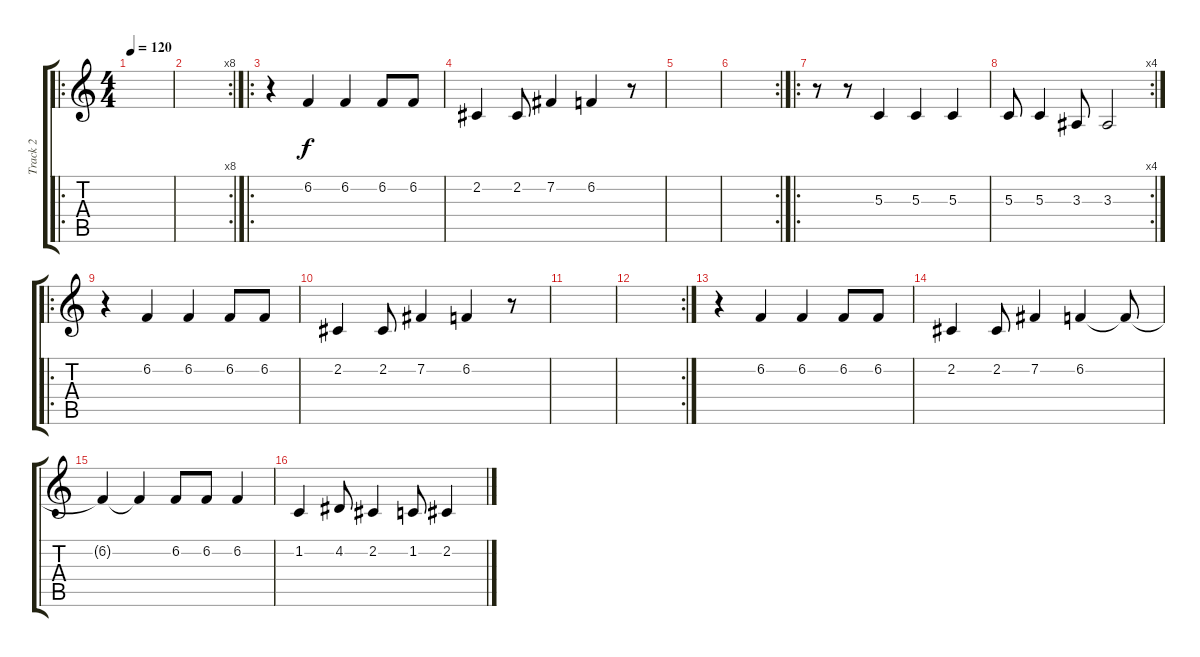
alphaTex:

\track ("Track 2" "Track 2") {instrument clarinet}
\staff {score tabs}
\tuning (E4 B3 G3 D3 A2 D2) {hide}
\ro
\ts (4 4)
\tempo 120
\clef g2
\ks c
|
\rc 8
|
\ro
r.4 6.2.4 6.2.4 6.2.8 6.2.8 |
2.2.4 2.2.8 7.2.4 6.2.4 r.8 |
|
\rc 2
|
\ro
r.8 r.8 5.3.4 5.3.4 5.3.4 |
\rc 4
5.3.8 5.3.4 3.3.8 3.3.2 |
\ro
r.4 6.2.4 6.2.4 6.2.8 6.2.8 |
2.2.4 2.2.8 7.2.4 6.2.4 r.8 |
|
\rc 2
|
r.4 6.2.4 6.2.4 6.2.8 6.2.8 |
2.2.4 2.2.8 7.2.4 6.2.4 6.2{t}.8 |
6.2{t}.4 6.2{t}.4 6.2.8 6.2.8 6.2.4 |
1.2.4 4.2.8 2.2.4 1.2.8 2.2.4
